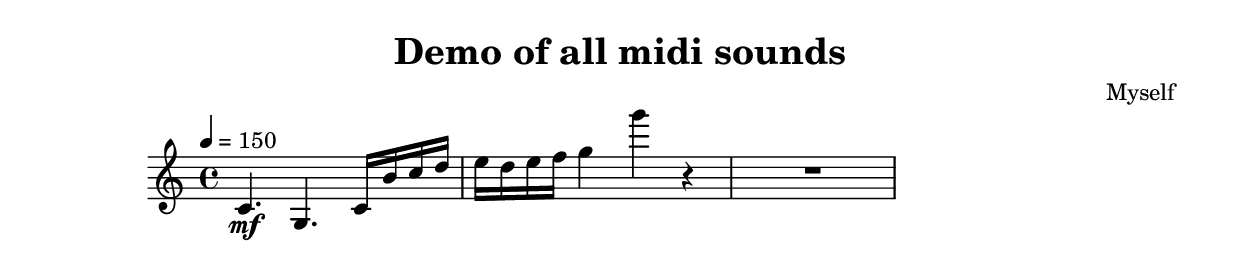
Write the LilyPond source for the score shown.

%% DO NOT EDIT this file manually; it is automatically
%% generated from LSR http://lsr.dsi.unimi.it
%% Make any changes in LSR itself, or in Documentation/snippets/new/ ,
%% and then run scripts/auxiliar/makelsr.py
%%
%% This file is in the public domain.
\version "2.15.20"

\header {
  lsrtags = "midi"

  texidoc = "
Problem: How to know which @code{midiInstrument} would be best for your
composition? Solution: A LilyPond demo file.



"
  doctitle = "Demo MidiInstruments"
} % begin verbatim

\header {
  title = "Demo of all midi sounds"
  arranger = "Myself "
}

baseMelody = \relative c' {
  c4.\mf g c16 b' c d
  e16 d e f g4 g'4 r
  R1
}
melody = {
  \tempo 4 = 150
  \baseMelody
}

\score {
  \new Staff <<
    \new Voice \melody
  >>
  \layout { }
}

\score {
  \new Staff <<
    \new Voice {
      r\mf
      \set Staff.midiInstrument = #"acoustic grand" \melody
      \set Staff.midiInstrument = #"bright acoustic" \melody
      \set Staff.midiInstrument = #"electric grand" \melody
      \set Staff.midiInstrument = #"honky-tonk" \melody
      \set Staff.midiInstrument = #"electric piano 1" \melody
      \set Staff.midiInstrument = #"electric piano 2" \melody
      \set Staff.midiInstrument = #"harpsichord" \melody
      \set Staff.midiInstrument = #"clav" \melody
      \set Staff.midiInstrument = #"celesta" \melody
      \set Staff.midiInstrument = #"glockenspiel" \melody
      \set Staff.midiInstrument = #"music box" \melody
      \set Staff.midiInstrument = #"vibraphone" \melody
      \set Staff.midiInstrument = #"marimba" \melody
      \set Staff.midiInstrument = #"xylophone" \melody
      \set Staff.midiInstrument = #"tubular bells" \melody
      \set Staff.midiInstrument = #"dulcimer" \melody
      \set Staff.midiInstrument = #"drawbar organ" \melody
      \set Staff.midiInstrument = #"percussive organ" \melody
      \set Staff.midiInstrument = #"rock organ" \melody
      \set Staff.midiInstrument = #"church organ" \melody
      \set Staff.midiInstrument = #"reed organ" \melody
      \set Staff.midiInstrument = #"accordion" \melody
      \set Staff.midiInstrument = #"harmonica" \melody
      \set Staff.midiInstrument = #"concertina" \melody
      \set Staff.midiInstrument = #"acoustic guitar (nylon)" \melody
      \set Staff.midiInstrument = #"acoustic guitar (steel)" \melody
      \set Staff.midiInstrument = #"electric guitar (jazz)" \melody
      \set Staff.midiInstrument = #"electric guitar (clean)" \melody
      \set Staff.midiInstrument = #"electric guitar (muted)" \melody
      \set Staff.midiInstrument = #"overdriven guitar" \melody
      \set Staff.midiInstrument = #"distorted guitar" \melody
      \set Staff.midiInstrument = #"acoustic bass" \melody
      \set Staff.midiInstrument = #"electric bass (finger)" \melody
      \set Staff.midiInstrument = #"electric bass (pick)" \melody
      \set Staff.midiInstrument = #"fretless bass" \melody
      \set Staff.midiInstrument = #"slap bass 1" \melody
      \set Staff.midiInstrument = #"slap bass 2" \melody
      \set Staff.midiInstrument = #"synth bass 1" \melody
      \set Staff.midiInstrument = #"synth bass 2" \melody
      \set Staff.midiInstrument = #"violin" \melody
      \set Staff.midiInstrument = #"viola" \melody
      \set Staff.midiInstrument = #"cello" \melody
      \set Staff.midiInstrument = #"contrabass" \melody
      \set Staff.midiInstrument = #"tremolo strings" \melody
      \set Staff.midiInstrument = #"pizzicato strings" \melody
      \set Staff.midiInstrument = #"orchestral harp" \melody
      \set Staff.midiInstrument = #"timpani" \melody
      \set Staff.midiInstrument = #"string ensemble 1" \melody
      \set Staff.midiInstrument = #"string ensemble 2" \melody
      \set Staff.midiInstrument = #"synthstrings 1" \melody
      \set Staff.midiInstrument = #"synthstrings 2" \melody
      \set Staff.midiInstrument = #"choir aahs" \melody
      \set Staff.midiInstrument = #"voice oohs" \melody
      \set Staff.midiInstrument = #"synth voice" \melody
      \set Staff.midiInstrument = #"orchestra hit" \melody
      \set Staff.midiInstrument = #"trumpet" \melody
      \set Staff.midiInstrument = #"trombone" \melody
      \set Staff.midiInstrument = #"tuba" \melody
      \set Staff.midiInstrument = #"muted trumpet" \melody
      \set Staff.midiInstrument = #"french horn" \melody
      \set Staff.midiInstrument = #"brass section" \melody
      \set Staff.midiInstrument = #"synthbrass 1" \melody
      \set Staff.midiInstrument = #"synthbrass 2" \melody
      \set Staff.midiInstrument = #"soprano sax" \melody
      \set Staff.midiInstrument = #"alto sax" \melody
      \set Staff.midiInstrument = #"tenor sax" \melody
      \set Staff.midiInstrument = #"baritone sax" \melody
      \set Staff.midiInstrument = #"oboe" \melody
      \set Staff.midiInstrument = #"english horn" \melody
      \set Staff.midiInstrument = #"bassoon" \melody
      \set Staff.midiInstrument = #"clarinet" \melody
      \set Staff.midiInstrument = #"piccolo" \melody
      \set Staff.midiInstrument = #"flute" \melody
      \set Staff.midiInstrument = #"recorder" \melody
      \set Staff.midiInstrument = #"pan flute" \melody
      \set Staff.midiInstrument = #"blown bottle" \melody
      \set Staff.midiInstrument = #"shakuhachi" \melody
      \set Staff.midiInstrument = #"whistle" \melody
      \set Staff.midiInstrument = #"ocarina" \melody
      \set Staff.midiInstrument = #"lead 1 (square)" \melody
      \set Staff.midiInstrument = #"lead 2 (sawtooth)" \melody
      \set Staff.midiInstrument = #"lead 3 (calliope)" \melody
      \set Staff.midiInstrument = #"lead 4 (chiff)" \melody
      \set Staff.midiInstrument = #"lead 5 (charang)" \melody
      \set Staff.midiInstrument = #"lead 6 (voice)" \melody
      \set Staff.midiInstrument = #"lead 7 (fifths)" \melody
      \set Staff.midiInstrument = #"lead 8 (bass+lead)" \melody
      \set Staff.midiInstrument = #"pad 1 (new age)" \melody
      \set Staff.midiInstrument = #"pad 2 (warm)" \melody
      \set Staff.midiInstrument = #"pad 3 (polysynth)" \melody
      \set Staff.midiInstrument = #"pad 4 (choir)" \melody
      \set Staff.midiInstrument = #"pad 5 (bowed)" \melody
      \set Staff.midiInstrument = #"pad 6 (metallic)" \melody
      \set Staff.midiInstrument = #"pad 7 (halo)" \melody
      \set Staff.midiInstrument = #"pad 8 (sweep)" \melody
      \set Staff.midiInstrument = #"fx 1 (rain)" \melody
      \set Staff.midiInstrument = #"fx 2 (soundtrack)" \melody
      \set Staff.midiInstrument = #"fx 3 (crystal)" \melody
      \set Staff.midiInstrument = #"fx 4 (atmosphere)" \melody
      \set Staff.midiInstrument = #"fx 5 (brightness)" \melody
      \set Staff.midiInstrument = #"fx 6 (goblins)" \melody
      \set Staff.midiInstrument = #"fx 7 (echoes)" \melody
      \set Staff.midiInstrument = #"fx 8 (sci-fi)" \melody
      \set Staff.midiInstrument = #"sitar" \melody
      \set Staff.midiInstrument = #"banjo" \melody
      \set Staff.midiInstrument = #"shamisen" \melody
      \set Staff.midiInstrument = #"koto" \melody
      \set Staff.midiInstrument = #"kalimba" \melody
      \set Staff.midiInstrument = #"bagpipe" \melody
      \set Staff.midiInstrument = #"fiddle" \melody
      \set Staff.midiInstrument = #"shanai" \melody
      \set Staff.midiInstrument = #"tinkle bell" \melody
      \set Staff.midiInstrument = #"agogo" \melody
      \set Staff.midiInstrument = #"steel drums" \melody
      \set Staff.midiInstrument = #"woodblock" \melody
      \set Staff.midiInstrument = #"taiko drum" \melody
      \set Staff.midiInstrument = #"melodic tom" \melody
      \set Staff.midiInstrument = #"synth drum" \melody
      \set Staff.midiInstrument = #"reverse cymbal" \melody
      \set Staff.midiInstrument = #"guitar fret noise" \melody
      \set Staff.midiInstrument = #"breath noise" \melody
      \set Staff.midiInstrument = #"seashore" \melody
      \set Staff.midiInstrument = #"bird tweet" \melody
      \set Staff.midiInstrument = #"telephone ring" \melody
      \set Staff.midiInstrument = #"helicopter" \melody
      \set Staff.midiInstrument = #"applause" \melody
      \set Staff.midiInstrument = #"gunshot" \melody
    }
  >>
  \midi { }
}

